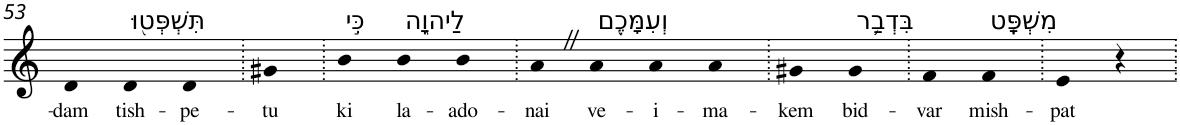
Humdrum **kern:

**kern	**text
*part1	*part1
*staff1	*staff1
*I"Piano	*
*I'Pno	*
!!LO:PB:g=z
*clefG2	*
*k[]	*
=53	=53
!	!LO:LY:b
4d	-dam
!LO:TX:a:t=תִּשְׁפְּט֖וּ	!
!	!LO:LY:b
4d	tish-
!	!LO:LY:b
4d	-pe-
=54.	=54.
!	!LO:LY:b
4g#X	-tu
=55.	=55.
!LO:TX:a:t=כִּ֣י	!
!	!LO:LY:b
4b	ki
!LO:TX:a:t=לַיהוָ֑ה	!
!	!LO:LY:b
4b	la-
!	!LO:LY:b
4b	-ado-
=56.	=56.
!	!LO:LY:b
4aZ	-nai
!LO:TX:a:t=וְעִמָּכֶ֖ם	!
!	!LO:LY:b
4a	ve-
!	!LO:LY:b
4a	-i-
!	!LO:LY:b
4a	-ma-
=57.	=57.
!	!LO:LY:b
4g#X	-kem
!LO:TX:a:t=בִּדְבַ֥ר	!
!	!LO:LY:b
4g#	bid-
=58.	=58.
!	!LO:LY:b
4f	-var
!LO:TX:a:t=מִשְׁפָּֽט	!
!	!LO:LY:b
4f	mish-
=59.	=59.
!	!LO:LY:b
4e	-pat
4r	.
=.	=.
*-	*-
